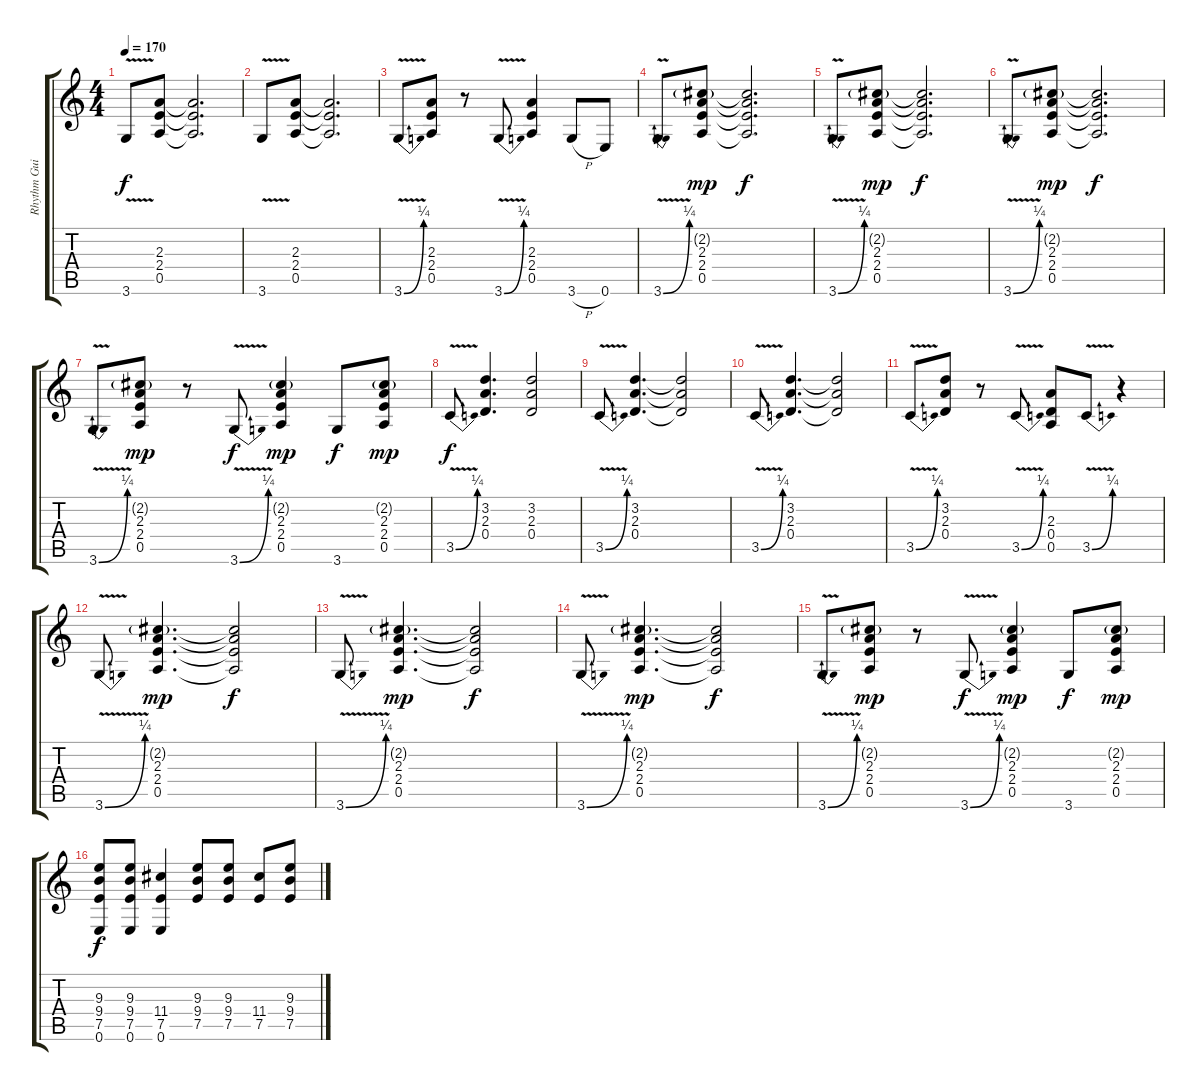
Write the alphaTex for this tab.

\track ("Rhythm Guitar" "Rhythm Gui") {instrument distortionguitar}
\staff {score tabs}
\tuning (E4 B3 G3 D3 A2 E2) {hide}
\ts (4 4)
\tempo 170
\clef g2
\ks c
3.6{v}.8{dy f} (2.3 2.4 0.5).8 (2.3{t} 2.4{t} 0.5{t}).2{d} |
3.6{v}.8 (2.3 2.4 0.5).8 (2.3{t} 2.4{t} 0.5{t}).2{d} |
3.6{be (bend 0 0 60 1) v}.8 (2.3 2.4 0.5).8 r.8 3.6{be (bend 0 0 60 1) v}.8 (2.3 2.4 0.5).4 3.6{h}.8 0.6.8 |
3.6{be (bend 0 0 60 1) v}.8 (2.2{g} 2.3 2.4 0.5).8{dy mp} (2.2{t} 2.3{t} 2.4{t} 0.5{t}).2{d dy f} |
3.6{be (bend 0 0 60 1) v}.8 (2.2{g} 2.3 2.4 0.5).8{dy mp} (2.2{t} 2.3{t} 2.4{t} 0.5{t}).2{d dy f} |
3.6{be (bend 0 0 60 1) v}.8 (2.2{g} 2.3 2.4 0.5).8{dy mp} (2.2{t} 2.3{t} 2.4{t} 0.5{t}).2{d dy f} |
3.6{be (bend 0 0 60 1) v}.8 (2.2{g} 2.3 2.4 0.5).8{dy mp} r.8 3.6{be (bend 0 0 60 1) v}.8{dy f} (2.2{g} 2.3 2.4 0.5).4{dy mp} 3.6.8{dy f} (2.2{g} 2.3 2.4 0.5).8{dy mp} |
3.5{be (bend 0 0 60 1) v}.8{dy f} (3.2 2.3 0.4).4{d} (3.2 2.3 0.4).2 |
3.5{be (bend 0 0 60 1) v}.8 (3.2 2.3 0.4).4{d} (3.2{t} 2.3{t} 0.4{t}).2 |
3.5{be (bend 0 0 60 1) v}.8 (3.2 2.3 0.4).4{d} (3.2{t} 2.3{t} 0.4{t}).2 |
3.5{be (bend 0 0 60 1) v}.8 (3.2 2.3 0.4).8 r.8 3.5{be (bend 0 0 60 1) v}.8 (2.3 0.4 0.5).8 3.5{be (bend 0 0 60 1) v}.8 r.4 |
3.6{be (bend 0 0 60 1) v}.8 (2.2{g} 2.3 2.4 0.5).4{d dy mp} (2.2{t} 2.3{t} 2.4{t} 0.5{t}).2{dy f} |
3.6{be (bend 0 0 60 1) v}.8 (2.2{g} 2.3 2.4 0.5).4{d dy mp} (2.2{t} 2.3{t} 2.4{t} 0.5{t}).2{dy f} |
3.6{be (bend 0 0 60 1) v}.8 (2.2{g} 2.3 2.4 0.5).4{d dy mp} (2.2{t} 2.3{t} 2.4{t} 0.5{t}).2{dy f} |
3.6{be (bend 0 0 60 1) v}.8 (2.2{g} 2.3 2.4 0.5).8{dy mp} r.8 3.6{be (bend 0 0 60 1) v}.8{dy f} (2.2{g} 2.3 2.4 0.5).4{dy mp} 3.6.8{dy f} (2.2{g} 2.3 2.4 0.5).8{dy mp} |
(9.3 9.4 7.5 0.6).8{dy f} (9.3 9.4 7.5 0.6).8 (11.4 7.5 0.6).4 (9.3 9.4 7.5).8 (9.3 9.4 7.5).8 (11.4 7.5).8 (9.3 9.4 7.5).8
